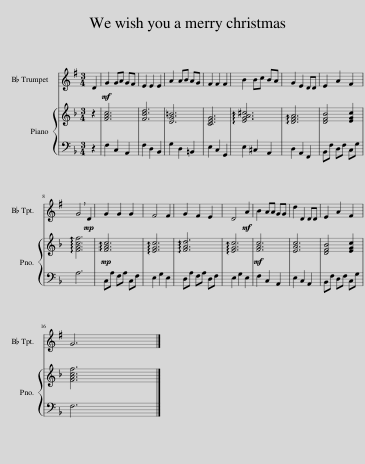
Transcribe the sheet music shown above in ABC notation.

X:1
%%score 1 { 2 | 3 }
L:1/8
M:3/4
I:linebreak $
K:F
V:1 treble transpose=-2
V:2 treble
V:3 bass
V:1
[K:G] D2 |!mf! G2 GA GF | E2 E2 E2 | A2 AB AG | F2 F2 F2 | %5
 B2 Bc BA | G2 E2 DD | E2 A2 F2 |$ !breath!G4!mp! D2 | G2 G2 G2 | %10
 F4 F2 | G2 F2 E2 | D4!mf! A2 | B2 AA GG | d2 D2 DD | %15
 E2 A2 F2 |$ G6 |] %17
V:2
 z2 | [FAc]6 | [FBd]6 | [DG=B]6 | [CEG]6 | %5
 !arpeggio![EGA^c]6 | !arpeggio![DFA]6 | [DFB]4 [EGc]2 |$ !arpeggio![FAcf]6 |!mp! !arpeggio![FAc]6 | %10
 !arpeggio![EGc]6 | !arpeggio![FAd]6 | !arpeggio![EGc]6 |!mf! [FAc]6 | [EAc]6 | %15
 [DFB]4 [EGc]2 |$ [FAcf]6 |] %17
V:3
 z2 | F,2 C,2 A,,2 | F,2 D,2 B,,2 | G,2 D,2 =B,,2 | E,2 C,2 G,,2 | %5
 E,2 ^C,2 A,,2 | D,2 A,,2 F,,2 | B,,F, D,F, C,G, |$ A,6 | C,A, F,A, C,F, | %10
 E,2 G,2 E,2 | D,A, F,A, D,F, | E,2 G,2 E,2 | F,2 C,2 A,,2 | E,2 C,2 A,,2 | %15
 B,,F, D,F, C,G, |$ F,6 |] %17
